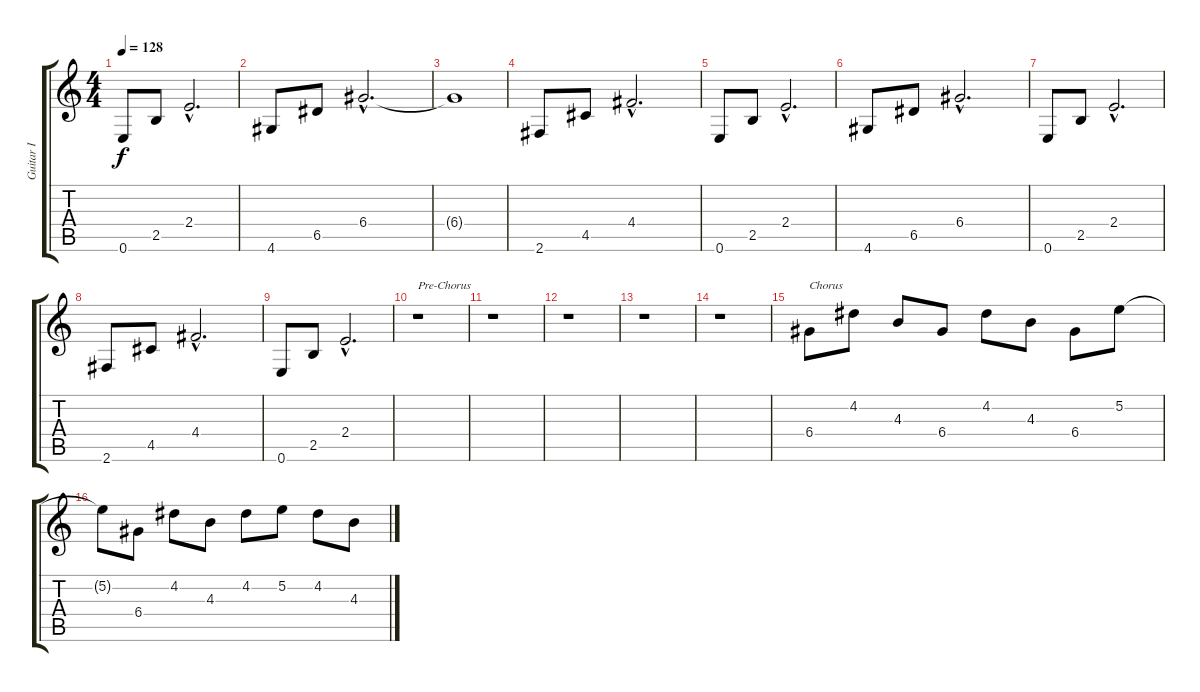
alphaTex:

\track ("Guitar I" "Guitar I") {instrument electricguitarclean}
\staff {score tabs}
\tuning (E4 B3 G3 D3 A2 E2) {hide}
\ts (4 4)
\tempo 128
\clef g2
\ks c
0.6.8{dy f} 2.5.8 2.4{hac}.2{d} |
4.6.8 6.5.8 6.4{hac}.2{d} |
6.4{t}.1 |
2.6.8 4.5.8 4.4{hac}.2{d} |
0.6.8 2.5.8 2.4{hac}.2{d} |
4.6.8 6.5.8 6.4{hac}.2{d} |
0.6.8 2.5.8 2.4{hac}.2{d} |
2.6.8 4.5.8 4.4{hac}.2{d} |
0.6.8 2.5.8 2.4{hac}.2{d} |
r.1{txt "Pre-Chorus"} |
r.1 |
r.1 |
r.1 |
r.1 |
6.4.8{txt "Chorus"} 4.2.8 4.3.8 6.4.8 4.2.8 4.3.8 6.4.8 5.2.8 |
5.2{t}.8 6.4.8 4.2.8 4.3.8 4.2.8 5.2.8 4.2.8 4.3.8
